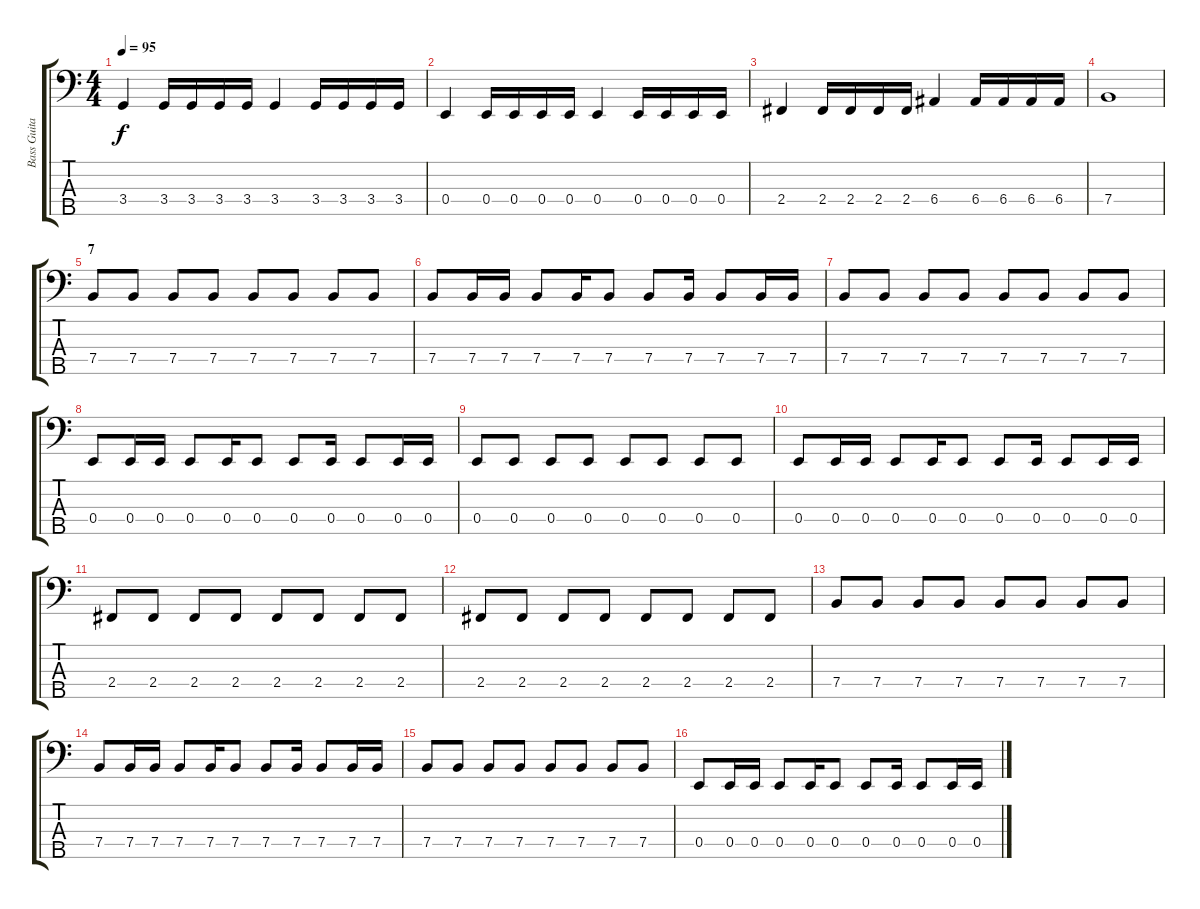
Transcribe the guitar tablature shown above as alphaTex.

\track ("Bass Guitar" "Bass Guita") {instrument electricbassfinger}
\staff {score tabs}
\tuning (G2 D2 A1 E1 B0) {hide}
\ts (4 4)
\tempo 95
\clef f4
\ks c
3.4.4{dy f} 3.4.16 3.4.16 3.4.16 3.4.16 3.4.4 3.4.16 3.4.16 3.4.16 3.4.16 |
0.4.4 0.4.16 0.4.16 0.4.16 0.4.16 0.4.4 0.4.16 0.4.16 0.4.16 0.4.16 |
2.4.4 2.4.16 2.4.16 2.4.16 2.4.16 6.4.4 6.4.16 6.4.16 6.4.16 6.4.16 |
7.4.1 |
\section ("" "7")
7.4.8 7.4.8 7.4.8 7.4.8 7.4.8 7.4.8 7.4.8 7.4.8 |
7.4.8 7.4.16 7.4.16 7.4.8 7.4.16 7.4.8 7.4.8 7.4.16 7.4.8 7.4.16 7.4.16 |
7.4.8 7.4.8 7.4.8 7.4.8 7.4.8 7.4.8 7.4.8 7.4.8 |
0.4.8 0.4.16 0.4.16 0.4.8 0.4.16 0.4.8 0.4.8 0.4.16 0.4.8 0.4.16 0.4.16 |
0.4.8 0.4.8 0.4.8 0.4.8 0.4.8 0.4.8 0.4.8 0.4.8 |
0.4.8 0.4.16 0.4.16 0.4.8 0.4.16 0.4.8 0.4.8 0.4.16 0.4.8 0.4.16 0.4.16 |
2.4.8 2.4.8 2.4.8 2.4.8 2.4.8 2.4.8 2.4.8 2.4.8 |
2.4.8 2.4.8 2.4.8 2.4.8 2.4.8 2.4.8 2.4.8 2.4.8 |
7.4.8 7.4.8 7.4.8 7.4.8 7.4.8 7.4.8 7.4.8 7.4.8 |
7.4.8 7.4.16 7.4.16 7.4.8 7.4.16 7.4.8 7.4.8 7.4.16 7.4.8 7.4.16 7.4.16 |
7.4.8 7.4.8 7.4.8 7.4.8 7.4.8 7.4.8 7.4.8 7.4.8 |
0.4.8 0.4.16 0.4.16 0.4.8 0.4.16 0.4.8 0.4.8 0.4.16 0.4.8 0.4.16 0.4.16
